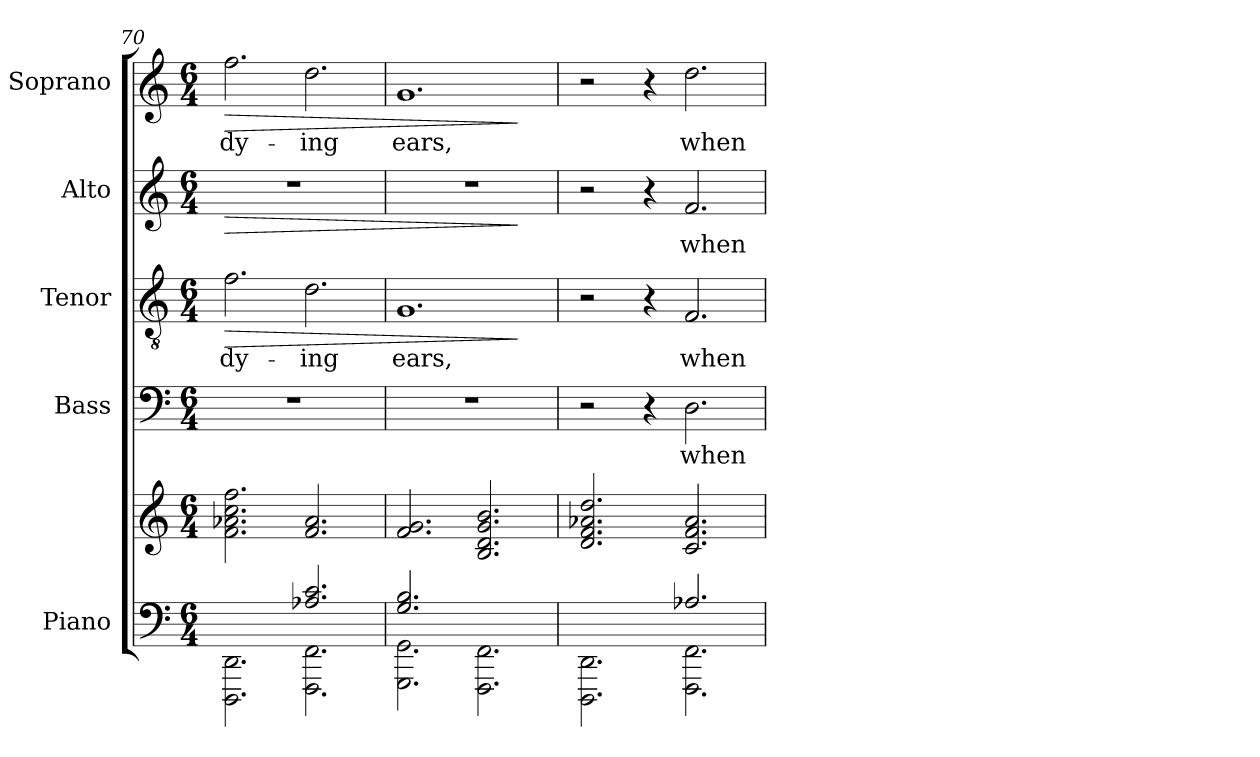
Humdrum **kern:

**kern	**kern	**kern	**text	**kern	**text	**dynam	**kern	**text	**dynam	**kern	**text	**dynam
*part5	*part5	*part4	*part4	*part3	*part3	*part3	*part2	*part2	*part2	*part1	*part1	*part1
*staff6	*staff5	*staff4	*staff4	*staff3	*staff3	*staff3	*staff2	*staff2	*staff2	*staff1	*staff1	*staff1
*I"Piano	*	*I"Bass	*	*I"Tenor	*	*	*I"Alto	*	*	*I"Soprano	*	*
*I'Pno	*	*	*	*	*	*	*	*	*	*	*	*
!!LO:LB:g=z
*clefF4	*clefG2	*clefF4	*	*clefGv2	*	*	*clefG2	*	*	*clefG2	*	*
*k[]	*k[]	*k[]	*	*k[]	*	*	*k[]	*	*	*k[]	*	*
*M6/4	*M6/4	*M6/4	*	*M6/4	*	*	*M6/4	*	*	*M6/4	*	*
=70	=70	=70	=70	=70	=70	=70	=70	=70	=70	=70	=70	=70
*^	*	*	*	*	*	*	*	*	*	*	*	*
!	!	!	!	!	!	!LO:LY:b	!LO:HP:b	!	!	!LO:HP:b	!	!LO:LY:b	!LO:HP:b
2.ryy	2.DDD\ 2.DD\	2.f\ 2.a-X\ 2.cc\ 2.ff\	1.r	.	2.f\	dy-	>	1.r	.	>	2.ff\	dy-	>
!	!	!	!	!	!	!LO:LY:b	!	!	!	!	!	!LO:LY:b	!
2.A-X/ 2.c/	2.FFF\ 2.FF\	2.f/ 2.a-/	.	.	2.d\	-ing	.	.	.	.	2.dd\	-ing	.
=71	=71	=71	=71	=71	=71	=71	=71	=71	=71	=71	=71	=71	=71
!	!	!	!	!	!	!LO:LY:b	!	!	!	!	!	!LO:LY:b	!
2.G/ 2.B/	2.GGG\ 2.GG\	2.f/ 2.g/	1.r	.	1.G	ears,	.	1.r	.	.	1.g	ears,	.
2.ryy	2.FFF\ 2.FF\	2.B/ 2.d/ 2.g/ 2.b/	.	.	.	.	.	.	.	.	.	.	.
*v	*v	*	*	*	*	*	*	*	*	*	*	*	*
.	.	.	.	.	.	]	.	.	]	.	.	]
=72	=72	=72	=72	=72	=72	=72	=72	=72	=72	=72	=72	=72
*^	*	*	*	*	*	*	*	*	*	*	*	*
2.ryy	2.DDD\ 2.DD\	2.d/ 2.f/ 2.a-X/ 2.dd/	2r	.	2r	.	.	2r	.	.	2r	.	.
.	.	.	4r	.	4r	.	.	4r	.	.	4r	.	.
!	!	!	!	!LO:LY:b	!	!LO:LY:b	!	!	!LO:LY:b	!	!	!LO:LY:b	!
2.A-X/	2.FFF\ 2.FF\	2.c/ 2.f/ 2.a-/	2.D\	when	2.F/	when	.	2.f/	when	.	2.dd\	when	.
*v	*v	*	*	*	*	*	*	*	*	*	*	*	*
=	=	=	=	=	=	=	=	=	=	=	=	=
*-	*-	*-	*-	*-	*-	*-	*-	*-	*-	*-	*-	*-
